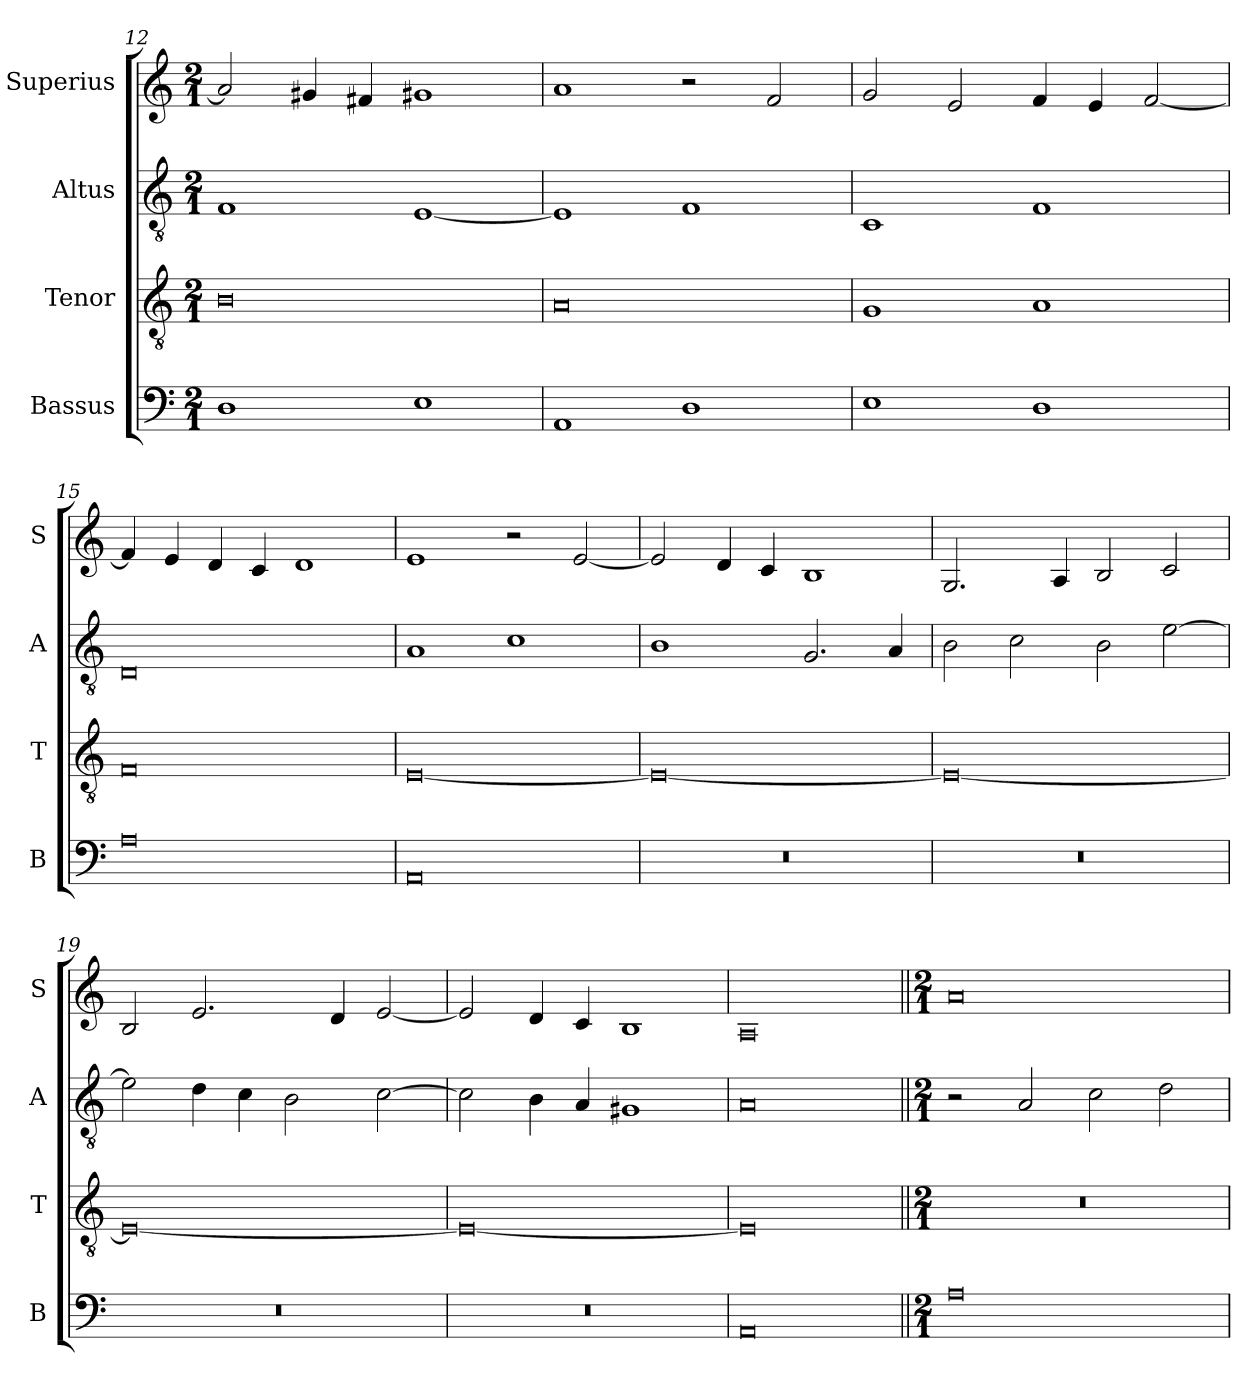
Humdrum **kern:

**kern	**kern	**kern	**kern
*part4	*part3	*part2	*part1
*staff4	*staff3	*staff2	*staff1
*I"Bassus	*I"Tenor	*I"Altus	*I"Superius
*I'B	*I'T	*I'A	*I'S
*clefF4	*clefGv2	*clefGv2	*clefG2
*k[]	*k[]	*k[]	*k[]
*M2/1	*M2/1	*M2/1	*M2/1
=12	=12	=12	=12
1D	0B	1F	2a/]
.	.	.	4g#X/
.	.	.	4f#X/
1E	.	[1E	1g#X
=13	=13	=13	=13
1AA	0A	1E]	1a
1D	.	1F	2r
.	.	.	2f/
=14	=14	=14	=14
1E	1G	1C	2g/
.	.	.	2e/
1D	1A	1F	4f/
.	.	.	4e/
.	.	.	[2f/
=15	=15	=15	=15
0A	0F	0D	4f/]
.	.	.	4e/
.	.	.	4d/
.	.	.	4c/
.	.	.	1d
=16	=16	=16	=16
0AA	[0E	1A	1e
.	.	1c	2r
.	.	.	[2e/
=17	=17	=17	=17
0r	0E_	1B	2e/]
.	.	.	4d/
.	.	.	4c/
.	.	2.G/	1B
.	.	4A/	.
=18	=18	=18	=18
0r	0E_	2B\	2.G/
.	.	2c\	.
.	.	.	4A/
.	.	2B\	2B/
.	.	[2e\	2c/
=19	=19	=19	=19
0r	0E_	2e\]	2B/
.	.	4d\	2.e/
.	.	4c\	.
.	.	2B\	.
.	.	.	4d/
.	.	[2c\	[2e/
=20	=20	=20	=20
0r	0E_	2c\]	2e/]
.	.	4B\	4d/
.	.	4A/	4c/
.	.	1G#X	1B
=21	=21	=21	=21
0AA	0E]	0A	0A
!!LO:LB:g=z
=22||	=22||	=22||	=22||
*k[]	*k[]	*k[]	*k[]
*M2/1	*M2/1	*M2/1	*M2/1
0A	0r	2r	0a
.	.	2A/	.
.	.	2c\	.
.	.	2d\	.
=	=	=	=
*-	*-	*-	*-
